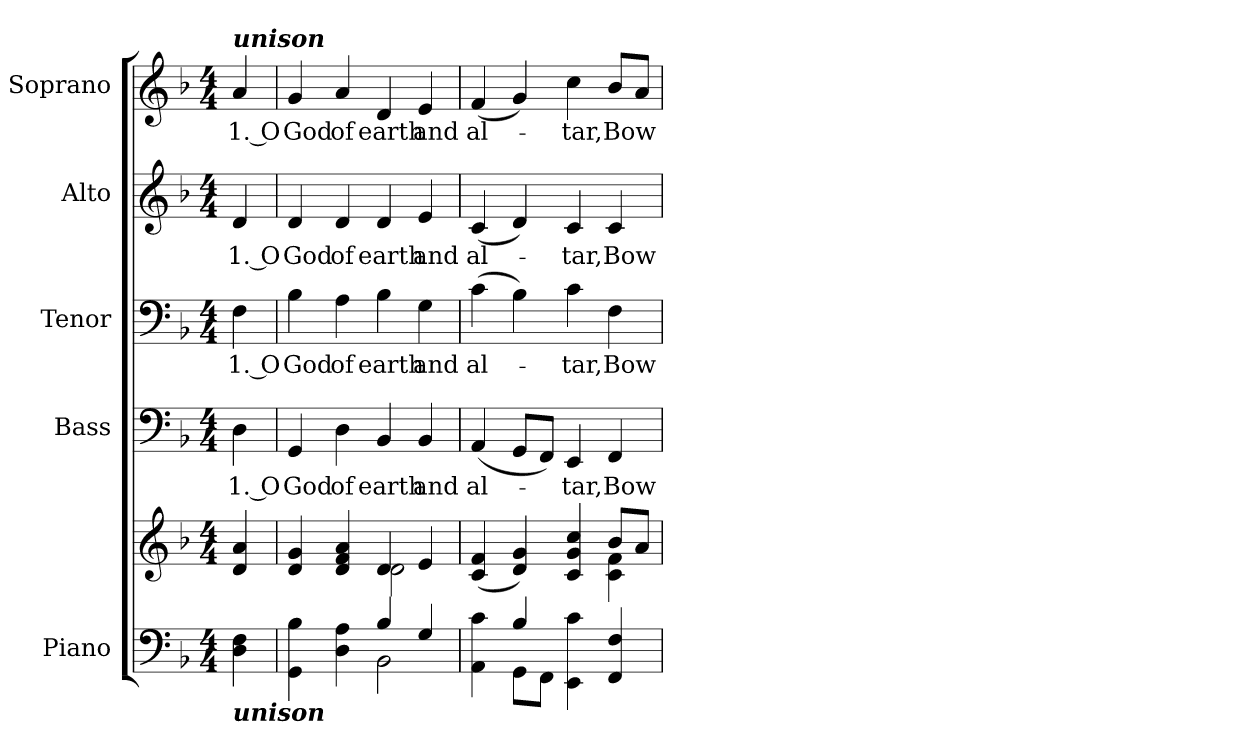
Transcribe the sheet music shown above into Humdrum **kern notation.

**kern	**kern	**kern	**text	**kern	**text	**kern	**text	**kern	**text
*part5	*part5	*part4	*part4	*part3	*part3	*part2	*part2	*part1	*part1
*staff6	*staff5	*staff4	*staff4	*staff3	*staff3	*staff2	*staff2	*staff1	*staff1
*I"Piano	*	*I"Bass	*	*I"Tenor	*	*I"Alto	*	*I"Soprano	*
*I'Pno.	*	*I'B.	*	*I'T.	*	*I'A.	*	*I'S.	*
!!LO:PB:g=z
*clefF4	*clefG2	*clefF4	*	*clefF4	*	*clefG2	*	*clefG2	*
*k[b-]	*k[b-]	*k[b-]	*	*k[b-]	*	*k[b-]	*	*k[b-]	*
*F:	*F:	*F:	*	*F:	*	*F:	*	*F:	*
*M4/4	*M4/4	*M4/4	*	*M4/4	*	*M4/4	*	*M4/4	*
*MM130	*MM130	*MM130	*	*MM130	*	*MM130	*	*MM130	*
=	=	=	=	=	=	=	=	=	=
!	!	!	!LO:LY:b:color=#000000	!	!	!	!	!	!
!	!	!	!	!	!LO:LY:b:color=#000000	!	!	!	!
!	!	!	!	!	!	!	!LO:LY:b:color=#000000	!	!
!	!	!	!	!	!	!	!	!LO:TX:a:Bi:t=unison	!
!LO:TX:b:Bi:t=unison	!	!	!	!	!	!	!	!	!
!	!	!	!	!	!	!	!	!	!LO:LY:b:color=#000000
4Di\ 4Fi	4di/ 4ai	4Di\	1. O	4Fi\	1. O	4di/	1. O	4ai/	1. O
=1	=1	=1	=1	=1	=1	=1	=1	=1	=1
*^	*^	*	*	*	*	*	*	*	*
!	!	!	!	!	!LO:LY:b:color=#000000	!	!	!	!	!	!
!	!	!	!	!	!	!	!LO:LY:b:color=#000000	!	!	!	!
!	!	!	!	!	!	!	!	!	!LO:LY:b:color=#000000	!	!
!	!	!	!	!	!	!	!	!	!	!	!LO:LY:b:color=#000000
4GGi\ 4B-i	2ryy	4di/ 4gi	2ryy	4GGi/	God	4B-i\	God	4di/	God	4gi/	God
!	!	!	!	!	!LO:LY:b:color=#000000	!	!	!	!	!	!
!	!	!	!	!	!	!	!LO:LY:b:color=#000000	!	!	!	!
!	!	!	!	!	!	!	!	!	!LO:LY:b:color=#000000	!	!
!	!	!	!	!	!	!	!	!	!	!	!LO:LY:b:color=#000000
4Di\ 4Ai	.	4di/ 4fi 4ai	.	4Di\	of	4Ai\	of	4di/	of	4ai/	of
!	!	!	!	!	!LO:LY:b:color=#000000	!	!	!	!	!	!
!	!	!	!	!	!	!	!LO:LY:b:color=#000000	!	!	!	!
!	!	!	!	!	!	!	!	!	!LO:LY:b:color=#000000	!	!
!	!	!	!	!	!	!	!	!	!	!	!LO:LY:b:color=#000000
4B-i/	2BB-i\	4di/	2di\	4BB-i/	earth	4B-i\	earth	4di/	earth	4di/	earth
!	!	!	!	!	!LO:LY:b:color=#000000	!	!	!	!	!	!
!	!	!	!	!	!	!	!LO:LY:b:color=#000000	!	!	!	!
!	!	!	!	!	!	!	!	!	!LO:LY:b:color=#000000	!	!
!	!	!	!	!	!	!	!	!	!	!	!LO:LY:b:color=#000000
4Gi/	.	4ei/	.	4BB-i/	and	4Gi\	and	4ei/	and	4ei/	and
=2	=2	=2	=2	=2	=2	=2	=2	=2	=2	=2	=2
!	!	!	!	!	!LO:LY:b:color=#000000	!	!	!	!	!	!
!	!	!	!	!	!	!	!LO:LY:b:color=#000000	!	!	!	!
!	!	!	!	!	!	!	!	!	!LO:LY:b:color=#000000	!	!
!	!	!	!	!	!	!	!	!	!	!	!LO:LY:b:color=#000000
4AAi\ 4ci	4ryy	(4ci/ 4fi	2ryy	(4AAi/	al-	(4ci\	al-	(4ci/	al-	(4fi/	al-
4B-i/	8GGi\L	4di/ 4gi)	.	8GGi/L	.	4B-i\)	.	4di/)	.	4gi/)	.
.	8FFi\J	.	.	8FFi/J)	.	.	.	.	.	.	.
!	!	!	!	!	!LO:LY:b:color=#000000	!	!	!	!	!	!
!	!	!	!	!	!	!	!LO:LY:b:color=#000000	!	!	!	!
!	!	!	!	!	!	!	!	!	!LO:LY:b:color=#000000	!	!
!	!	!	!	!	!	!	!	!	!	!	!LO:LY:b:color=#000000
4EEi\ 4ci	2ryy	4ci/ 4gi 4cci	4ryy	4EEi/	-tar,	4ci\	-tar,	4ci/	-tar,	4cci\	-tar,
!	!	!	!	!	!LO:LY:b:color=#000000	!	!	!	!	!	!
!	!	!	!	!	!	!	!LO:LY:b:color=#000000	!	!	!	!
!	!	!	!	!	!	!	!	!	!LO:LY:b:color=#000000	!	!
!	!	!	!	!	!	!	!	!	!	!	!LO:LY:b:color=#000000
4FFi/ 4Fi	.	8b-i/L	4ci\ 4fi	4FFi/	Bow	4Fi\	Bow	4ci/	Bow	8b-i/L	Bow
.	.	8ai/J	.	.	.	.	.	.	.	8ai/J	.
*v	*v	*	*	*	*	*	*	*	*	*	*
*	*v	*v	*	*	*	*	*	*	*	*
=	=	=	=	=	=	=	=	=	=
*-	*-	*-	*-	*-	*-	*-	*-	*-	*-
